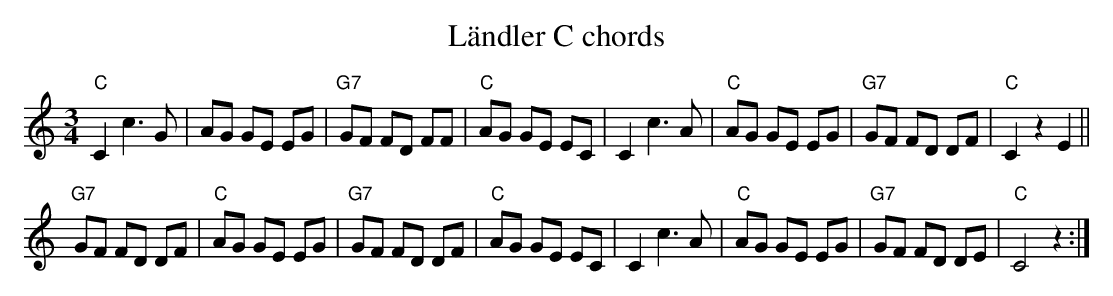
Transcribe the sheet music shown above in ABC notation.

X:1
T:Ländler C chords
M:3/4
L:1/8
K:C %%MIDI gchordon
"C"C2 c3 G | AG GE EG | "G7"GF FD FF | "C"AG GE EC | C2 c3 A | "C"AG GE EG | "G7"GF FD DF | "C"C2 z2 E2 ||
"G7"GF FD DF | "C"AG GE EG | "G7"GF FD DF | "C"AG GE EC | C2 c3 A | "C"AG GE EG | "G7"GF FD DE | "C"C4 z2 :|]
